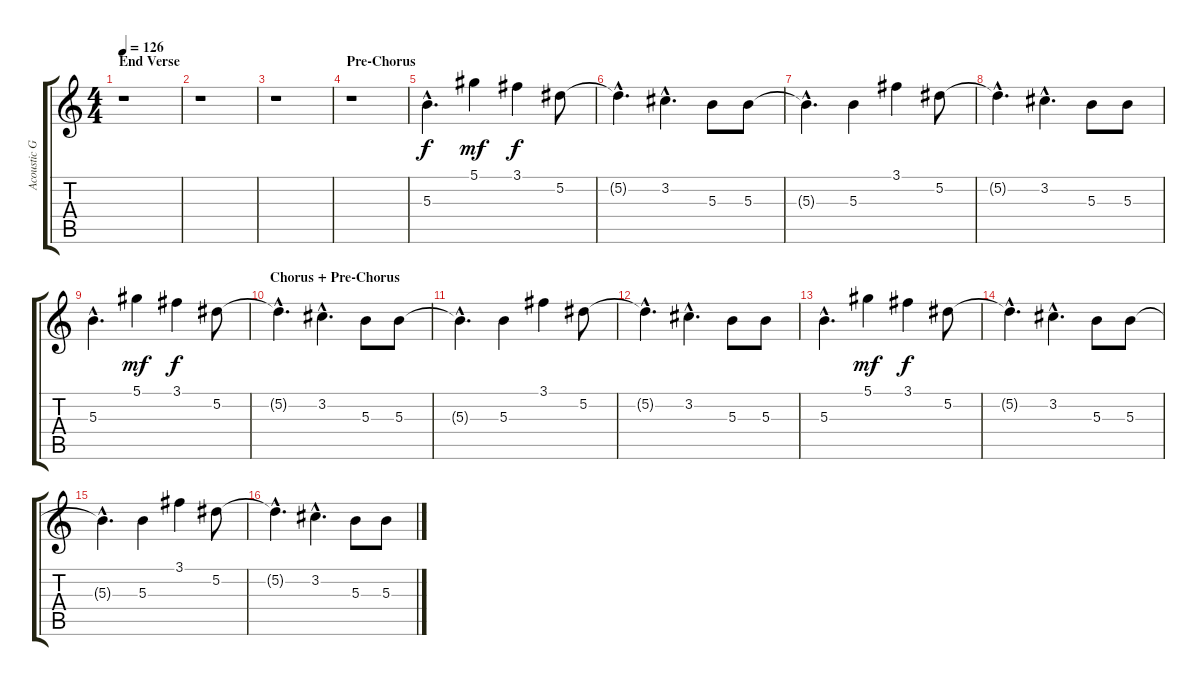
\track ("Acoustic Guitar" "Acoustic G") {instrument acousticguitarsteel}
\staff {score tabs}
\tuning (Eb4 Bb3 Gb3 Db3 Ab2 Eb2) {hide}
\ts (4 4)
\section ("" "End Verse")
\tempo 126
\clef g2
\ks c
r.1{dy f} |
r.1 |
r.1 |
\section ("" "Pre-Chorus")
r.1 |
5.3{hac}.4{d} 5.1.4{dy mf} 3.1.4{dy f} 5.2.8 |
5.2{hac t}.4{d} 3.2{hac}.4{d} 5.3.8 5.3.8 |
5.3{hac t}.4{d} 5.3.4 3.1.4 5.2.8 |
5.2{hac t}.4{d} 3.2{hac}.4{d} 5.3.8 5.3.8 |
5.3{hac}.4{d} 5.1.4{dy mf} 3.1.4{dy f} 5.2.8 |
\section ("" "Chorus + Pre-Chorus")
5.2{hac t}.4{d} 3.2{hac}.4{d} 5.3.8 5.3.8 |
5.3{hac t}.4{d} 5.3.4 3.1.4 5.2.8 |
5.2{hac t}.4{d} 3.2{hac}.4{d} 5.3.8 5.3.8 |
5.3{hac}.4{d} 5.1.4{dy mf} 3.1.4{dy f} 5.2.8 |
5.2{hac t}.4{d} 3.2{hac}.4{d} 5.3.8 5.3.8 |
5.3{hac t}.4{d} 5.3.4 3.1.4 5.2.8 |
5.2{hac t}.4{d} 3.2{hac}.4{d} 5.3.8 5.3.8
